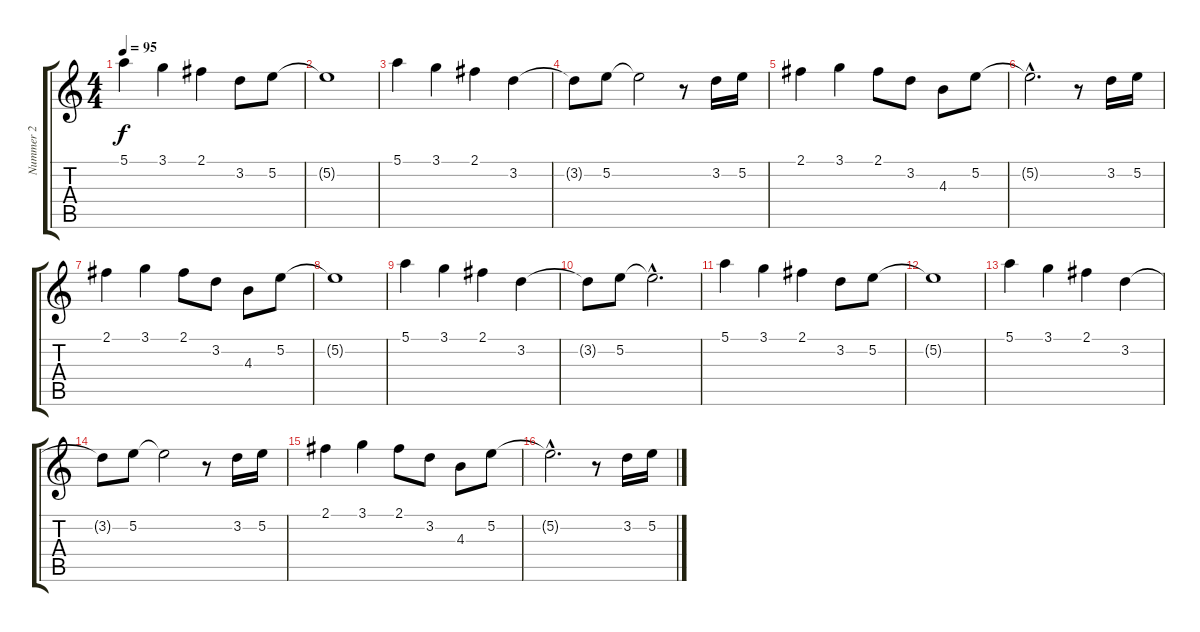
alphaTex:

\track ("Nummer 2" "Nummer 2") {instrument electricguitarclean}
\staff {score tabs}
\tuning (E4 B3 G3 D3 A2 E2) {hide}
\ts (4 4)
\tempo 95
\clef g2
\ks c
5.1.4{dy f} 3.1.4 2.1.4 3.2.8 5.2.8 |
5.2{t}.1 |
5.1.4 3.1.4 2.1.4 3.2.4 |
3.2{t}.8 5.2.8 5.2{t}.2 r.8 3.2.16 5.2.16 |
2.1.4 3.1.4 2.1.8 3.2.8 4.3.8 5.2.8 |
5.2{hac t}.2{d} r.8 3.2.16 5.2.16 |
2.1.4 3.1.4 2.1.8 3.2.8 4.3.8 5.2.8 |
5.2{t}.1 |
5.1.4 3.1.4 2.1.4 3.2.4 |
3.2{t}.8 5.2.8 5.2{hac t}.2{d} |
5.1.4 3.1.4 2.1.4 3.2.8 5.2.8 |
5.2{t}.1 |
5.1.4 3.1.4 2.1.4 3.2.4 |
3.2{t}.8 5.2.8 5.2{t}.2 r.8 3.2.16 5.2.16 |
2.1.4 3.1.4 2.1.8 3.2.8 4.3.8 5.2.8 |
5.2{hac t}.2{d} r.8 3.2.16 5.2.16
